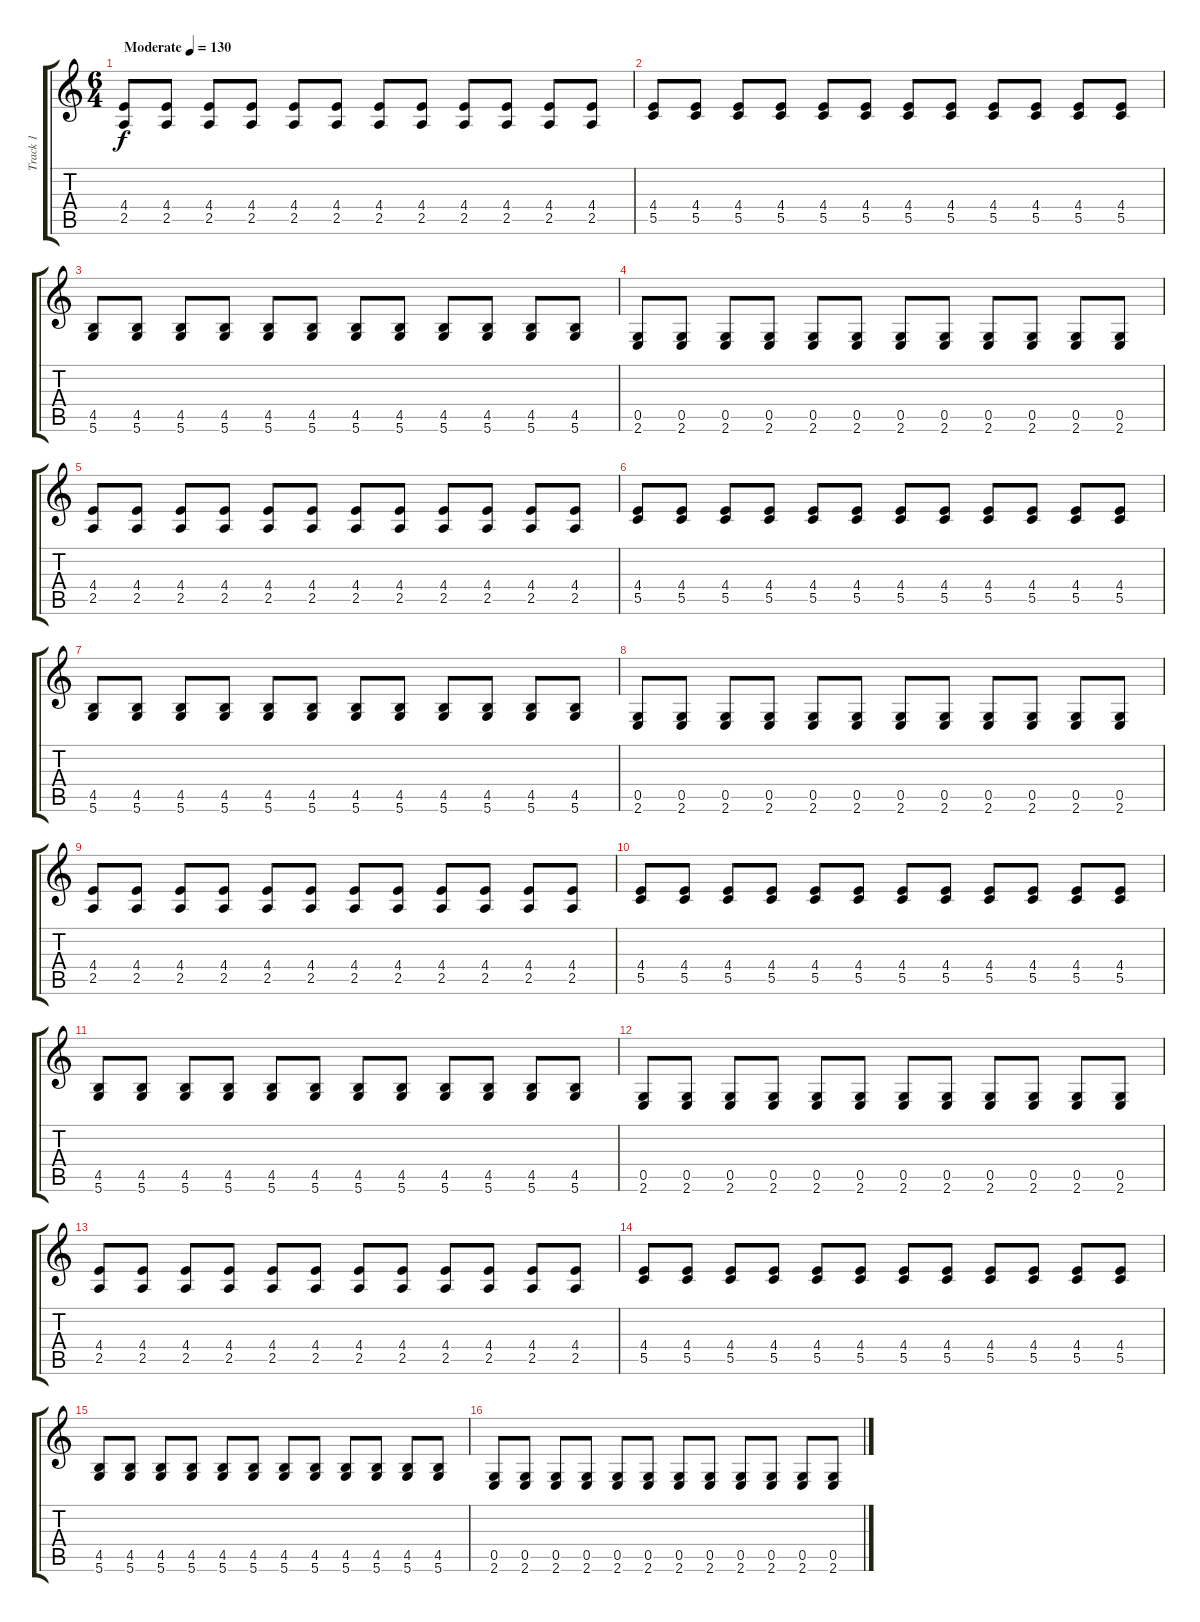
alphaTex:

\track ("Track 1" "Track 1") {instrument distortionguitar}
\staff {score tabs}
\tuning (D4 A3 F3 C3 G2 D2) {hide}
\ts (6 4)
\tempo (130 "Moderate")
\clef g2
\ks c
(4.4 2.5).8{dy f instrument distortionguitar} (4.4 2.5).8 (4.4 2.5).8 (4.4 2.5).8 (4.4 2.5).8 (4.4 2.5).8 (4.4 2.5).8 (4.4 2.5).8 (4.4 2.5).8 (4.4 2.5).8 (4.4 2.5).8 (4.4 2.5).8 |
(4.4 5.5).8 (4.4 5.5).8 (4.4 5.5).8 (4.4 5.5).8 (4.4 5.5).8 (4.4 5.5).8 (4.4 5.5).8 (4.4 5.5).8 (4.4 5.5).8 (4.4 5.5).8 (4.4 5.5).8 (4.4 5.5).8 |
(4.5 5.6).8 (4.5 5.6).8 (4.5 5.6).8 (4.5 5.6).8 (4.5 5.6).8 (4.5 5.6).8 (4.5 5.6).8 (4.5 5.6).8 (4.5 5.6).8 (4.5 5.6).8 (4.5 5.6).8 (4.5 5.6).8 |
(0.5 2.6).8 (0.5 2.6).8 (0.5 2.6).8 (0.5 2.6).8 (0.5 2.6).8 (0.5 2.6).8 (0.5 2.6).8 (0.5 2.6).8 (0.5 2.6).8 (0.5 2.6).8 (0.5 2.6).8 (0.5 2.6).8 |
(4.4 2.5).8 (4.4 2.5).8 (4.4 2.5).8 (4.4 2.5).8 (4.4 2.5).8 (4.4 2.5).8 (4.4 2.5).8 (4.4 2.5).8 (4.4 2.5).8 (4.4 2.5).8 (4.4 2.5).8 (4.4 2.5).8 |
(4.4 5.5).8 (4.4 5.5).8 (4.4 5.5).8 (4.4 5.5).8 (4.4 5.5).8 (4.4 5.5).8 (4.4 5.5).8 (4.4 5.5).8 (4.4 5.5).8 (4.4 5.5).8 (4.4 5.5).8 (4.4 5.5).8 |
(4.5 5.6).8 (4.5 5.6).8 (4.5 5.6).8 (4.5 5.6).8 (4.5 5.6).8 (4.5 5.6).8 (4.5 5.6).8 (4.5 5.6).8 (4.5 5.6).8 (4.5 5.6).8 (4.5 5.6).8 (4.5 5.6).8 |
(0.5 2.6).8 (0.5 2.6).8 (0.5 2.6).8 (0.5 2.6).8 (0.5 2.6).8 (0.5 2.6).8 (0.5 2.6).8 (0.5 2.6).8 (0.5 2.6).8 (0.5 2.6).8 (0.5 2.6).8 (0.5 2.6).8 |
(4.4 2.5).8 (4.4 2.5).8 (4.4 2.5).8 (4.4 2.5).8 (4.4 2.5).8 (4.4 2.5).8 (4.4 2.5).8 (4.4 2.5).8 (4.4 2.5).8 (4.4 2.5).8 (4.4 2.5).8 (4.4 2.5).8 |
(4.4 5.5).8 (4.4 5.5).8 (4.4 5.5).8 (4.4 5.5).8 (4.4 5.5).8 (4.4 5.5).8 (4.4 5.5).8 (4.4 5.5).8 (4.4 5.5).8 (4.4 5.5).8 (4.4 5.5).8 (4.4 5.5).8 |
(4.5 5.6).8 (4.5 5.6).8 (4.5 5.6).8 (4.5 5.6).8 (4.5 5.6).8 (4.5 5.6).8 (4.5 5.6).8 (4.5 5.6).8 (4.5 5.6).8 (4.5 5.6).8 (4.5 5.6).8 (4.5 5.6).8 |
(0.5 2.6).8 (0.5 2.6).8 (0.5 2.6).8 (0.5 2.6).8 (0.5 2.6).8 (0.5 2.6).8 (0.5 2.6).8 (0.5 2.6).8 (0.5 2.6).8 (0.5 2.6).8 (0.5 2.6).8 (0.5 2.6).8 |
(4.4 2.5).8 (4.4 2.5).8 (4.4 2.5).8 (4.4 2.5).8 (4.4 2.5).8 (4.4 2.5).8 (4.4 2.5).8 (4.4 2.5).8 (4.4 2.5).8 (4.4 2.5).8 (4.4 2.5).8 (4.4 2.5).8 |
(4.4 5.5).8 (4.4 5.5).8 (4.4 5.5).8 (4.4 5.5).8 (4.4 5.5).8 (4.4 5.5).8 (4.4 5.5).8 (4.4 5.5).8 (4.4 5.5).8 (4.4 5.5).8 (4.4 5.5).8 (4.4 5.5).8 |
(4.5 5.6).8 (4.5 5.6).8 (4.5 5.6).8 (4.5 5.6).8 (4.5 5.6).8 (4.5 5.6).8 (4.5 5.6).8 (4.5 5.6).8 (4.5 5.6).8 (4.5 5.6).8 (4.5 5.6).8 (4.5 5.6).8 |
(0.5 2.6).8 (0.5 2.6).8 (0.5 2.6).8 (0.5 2.6).8 (0.5 2.6).8 (0.5 2.6).8 (0.5 2.6).8 (0.5 2.6).8 (0.5 2.6).8 (0.5 2.6).8 (0.5 2.6).8 (0.5 2.6).8
